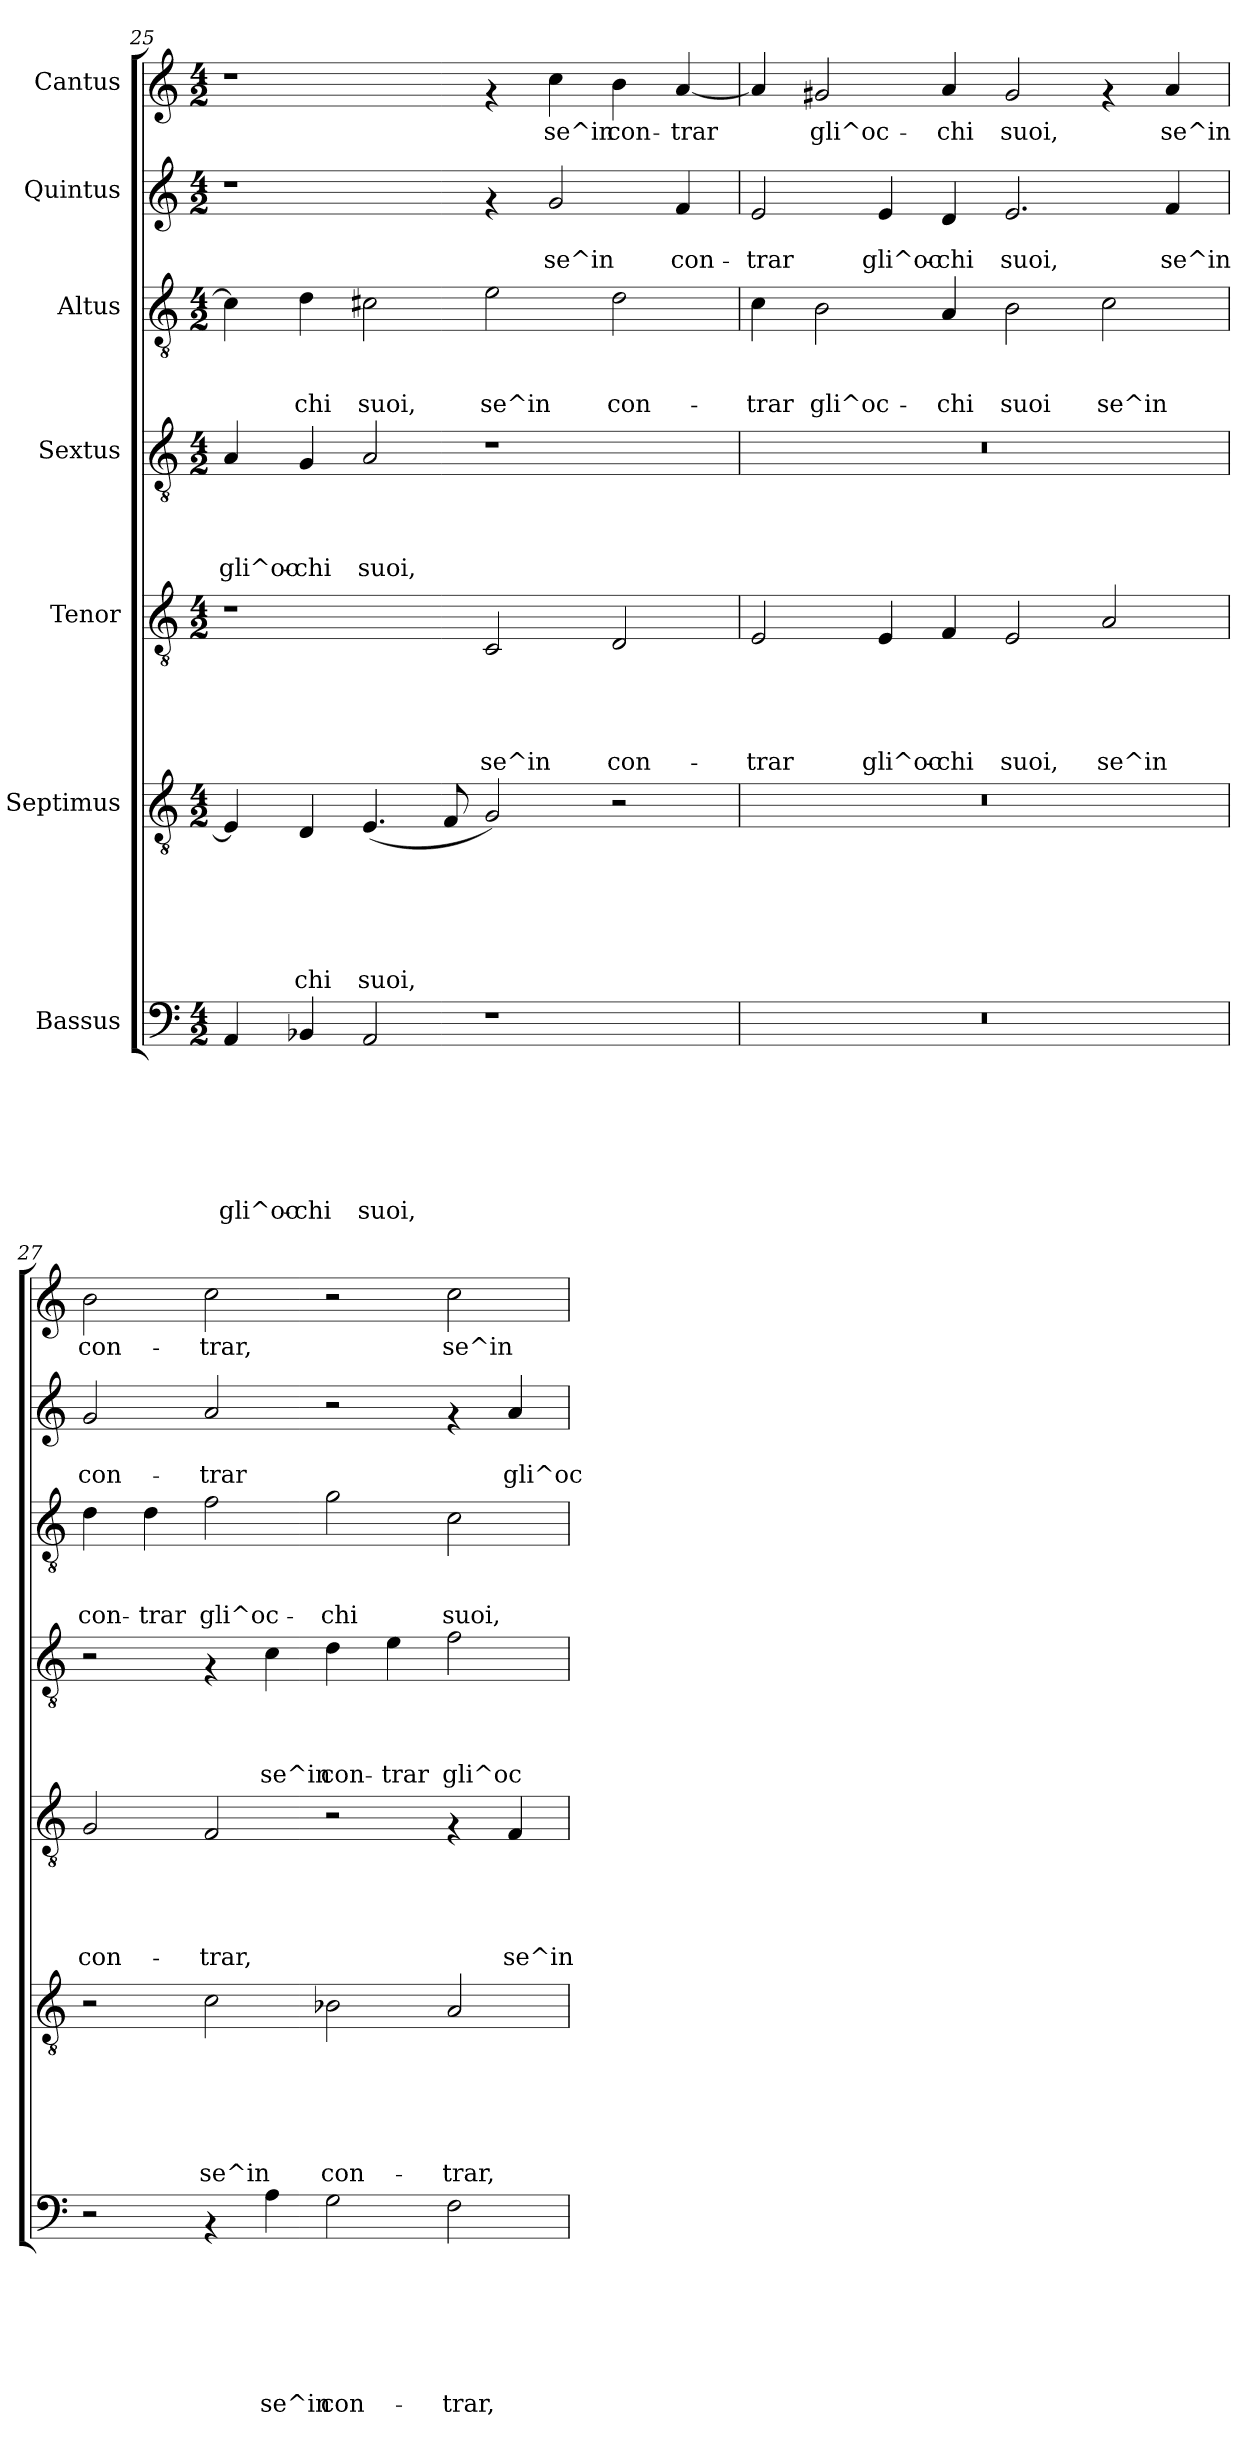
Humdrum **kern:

**kern	**text	**text	**text	**text	**text	**text	**text	**kern	**text	**text	**text	**text	**text	**text	**kern	**text	**text	**text	**text	**text	**kern	**text	**text	**text	**text	**kern	**text	**text	**text	**kern	**text	**text	**kern	**text
*part7	*part7	*part7	*part7	*part7	*part7	*part7	*part7	*part6	*part6	*part6	*part6	*part6	*part6	*part6	*part5	*part5	*part5	*part5	*part5	*part5	*part4	*part4	*part4	*part4	*part4	*part3	*part3	*part3	*part3	*part2	*part2	*part2	*part1	*part1
*staff7	*staff7	*staff7	*staff7	*staff7	*staff7	*staff7	*staff7	*staff6	*staff6	*staff6	*staff6	*staff6	*staff6	*staff6	*staff5	*staff5	*staff5	*staff5	*staff5	*staff5	*staff4	*staff4	*staff4	*staff4	*staff4	*staff3	*staff3	*staff3	*staff3	*staff2	*staff2	*staff2	*staff1	*staff1
*I"Bassus	*	*	*	*	*	*	*	*I"Septimus	*	*	*	*	*	*	*I"Tenor	*	*	*	*	*	*I"Sextus	*	*	*	*	*I"Altus	*	*	*	*I"Quintus	*	*	*I"Cantus	*
*clefF4	*	*	*	*	*	*	*	*clefGv2	*	*	*	*	*	*	*clefGv2	*	*	*	*	*	*clefGv2	*	*	*	*	*clefGv2	*	*	*	*clefG2	*	*	*clefG2	*
*k[]	*	*	*	*	*	*	*	*k[]	*	*	*	*	*	*	*k[]	*	*	*	*	*	*k[]	*	*	*	*	*k[]	*	*	*	*k[]	*	*	*k[]	*
*C:	*	*	*	*	*	*	*	*C:	*	*	*	*	*	*	*C:	*	*	*	*	*	*C:	*	*	*	*	*C:	*	*	*	*C:	*	*	*C:	*
*M4/2	*	*	*	*	*	*	*	*M4/2	*	*	*	*	*	*	*M4/2	*	*	*	*	*	*M4/2	*	*	*	*	*M4/2	*	*	*	*M4/2	*	*	*M4/2	*
=25	=25	=25	=25	=25	=25	=25	=25	=25	=25	=25	=25	=25	=25	=25	=25	=25	=25	=25	=25	=25	=25	=25	=25	=25	=25	=25	=25	=25	=25	=25	=25	=25	=25	=25
!	!	!	!	!	!	!	!LO:LY:b	!	!	!	!	!	!	!	!	!	!	!	!	!	!	!	!	!	!LO:LY:b	!	!	!	!	!	!	!	!	!
4AA/	.	.	.	.	.	.	gli^oc-	4E/]	.	.	.	.	.	.	1r	.	.	.	.	.	4A/	.	.	.	gli^oc-	4c#\]	.	.	.	1r	.	.	1r	.
!	!	!	!	!	!	!	!LO:LY:b	!	!	!	!	!	!	!LO:LY:b	!	!	!	!	!	!	!	!	!	!	!LO:LY:b	!	!	!	!LO:LY:b	!	!	!	!	!
4BB-X/	.	.	.	.	.	.	-chi	4D/	.	.	.	.	.	-chi	.	.	.	.	.	.	4G/	.	.	.	-chi	4d\	.	.	-chi	.	.	.	.	.
!	!	!	!	!	!	!	!LO:LY:b	!	!	!	!	!	!	!LO:LY:b	!	!	!	!	!	!	!	!	!	!	!LO:LY:b	!	!	!	!LO:LY:b	!	!	!	!	!
2AA/	.	.	.	.	.	.	suoi,	(<4.E/	.	.	.	.	.	suoi,	.	.	.	.	.	.	2A/	.	.	.	suoi,	2c#X\	.	.	suoi,	.	.	.	.	.
.	.	.	.	.	.	.	.	8F/	.	.	.	.	.	.	.	.	.	.	.	.	.	.	.	.	.	.	.	.	.	.	.	.	.	.
!	!	!	!	!	!	!	!	!	!	!	!	!	!	!	!	!	!	!	!	!LO:LY:b	!	!	!	!	!	!	!	!	!LO:LY:b	!	!	!	!	!
1r	.	.	.	.	.	.	.	2G/)	.	.	.	.	.	.	2C/	.	.	.	.	-se^in	1r	.	.	.	.	2e\	.	.	se^in	4rf	.	.	4rf	.
!	!	!	!	!	!	!	!	!	!	!	!	!	!	!	!	!	!	!	!	!	!	!	!	!	!	!	!	!	!	!	!	!LO:LY:b	!	!LO:LY:b
.	.	.	.	.	.	.	.	.	.	.	.	.	.	.	.	.	.	.	.	.	.	.	.	.	.	.	.	.	.	2g/	.	se^in	4cc\	se^in
!	!	!	!	!	!	!	!	!	!	!	!	!	!	!	!	!	!	!	!	!LO:LY:b	!	!	!	!	!	!	!	!	!LO:LY:b	!	!	!	!	!LO:LY:b
.	.	.	.	.	.	.	.	2r	.	.	.	.	.	.	2D/	.	.	.	.	con-	.	.	.	.	.	2d\	.	.	con-	.	.	.	4b\	con-
!	!	!	!	!	!	!	!	!	!	!	!	!	!	!	!	!	!	!	!	!	!	!	!	!	!	!	!	!	!	!	!	!LO:LY:b	!	!LO:LY:b
.	.	.	.	.	.	.	.	.	.	.	.	.	.	.	.	.	.	.	.	.	.	.	.	.	.	.	.	.	.	4f/	.	con-	[<4a/	-trar
=26	=26	=26	=26	=26	=26	=26	=26	=26	=26	=26	=26	=26	=26	=26	=26	=26	=26	=26	=26	=26	=26	=26	=26	=26	=26	=26	=26	=26	=26	=26	=26	=26	=26	=26
!	!	!	!	!	!	!	!	!	!	!	!	!	!	!	!	!	!	!	!	!LO:LY:b	!	!	!	!	!	!	!	!	!LO:LY:b	!	!	!LO:LY:b	!	!
0r	.	.	.	.	.	.	.	0r	.	.	.	.	.	.	2E/	.	.	.	.	-trar	0r	.	.	.	.	4c\	.	.	-trar	2e/	.	-trar	4a/]	.
!	!	!	!	!	!	!	!	!	!	!	!	!	!	!	!	!	!	!	!	!	!	!	!	!	!	!	!	!	!LO:LY:b	!	!	!	!	!LO:LY:b
.	.	.	.	.	.	.	.	.	.	.	.	.	.	.	.	.	.	.	.	.	.	.	.	.	.	2B\	.	.	gli^oc-	.	.	.	2g#X/	gli^oc-
!	!	!	!	!	!	!	!	!	!	!	!	!	!	!	!	!	!	!	!	!LO:LY:b	!	!	!	!	!	!	!	!	!	!	!	!LO:LY:b	!	!
.	.	.	.	.	.	.	.	.	.	.	.	.	.	.	4E/	.	.	.	.	gli^oc-	.	.	.	.	.	.	.	.	.	4e/	.	gli^oc-	.	.
!	!	!	!	!	!	!	!	!	!	!	!	!	!	!	!	!	!	!	!	!LO:LY:b	!	!	!	!	!	!	!	!	!LO:LY:b	!	!	!LO:LY:b	!	!LO:LY:b
.	.	.	.	.	.	.	.	.	.	.	.	.	.	.	4F/	.	.	.	.	-chi	.	.	.	.	.	4A/	.	.	-chi	4d/	.	-chi	4a/	-chi
!	!	!	!	!	!	!	!	!	!	!	!	!	!	!	!	!	!	!	!	!LO:LY:b	!	!	!	!	!	!	!	!	!LO:LY:b	!	!	!LO:LY:b	!	!LO:LY:b
.	.	.	.	.	.	.	.	.	.	.	.	.	.	.	2E/	.	.	.	.	suoi,	.	.	.	.	.	2B\	.	.	suoi	2.e/	.	suoi,	2g#/	suoi,
!	!	!	!	!	!	!	!	!	!	!	!	!	!	!	!	!	!	!	!	!LO:LY:b	!	!	!	!	!	!	!	!	!LO:LY:b	!	!	!	!	!
.	.	.	.	.	.	.	.	.	.	.	.	.	.	.	2A/	.	.	.	.	se^in	.	.	.	.	.	2c\	.	.	se^in	.	.	.	4rf	.
!	!	!	!	!	!	!	!	!	!	!	!	!	!	!	!	!	!	!	!	!	!	!	!	!	!	!	!	!	!	!	!	!LO:LY:b	!	!LO:LY:b
.	.	.	.	.	.	.	.	.	.	.	.	.	.	.	.	.	.	.	.	.	.	.	.	.	.	.	.	.	.	4f/	.	se^in	4a/	se^in
!!LO:PB:g=z
=27	=27	=27	=27	=27	=27	=27	=27	=27	=27	=27	=27	=27	=27	=27	=27	=27	=27	=27	=27	=27	=27	=27	=27	=27	=27	=27	=27	=27	=27	=27	=27	=27	=27	=27
!	!	!	!	!	!	!	!	!	!	!	!	!	!	!	!	!	!	!	!	!LO:LY:b	!	!	!	!	!	!	!	!	!LO:LY:b	!	!	!LO:LY:b	!	!LO:LY:b
2r	.	.	.	.	.	.	.	2r	.	.	.	.	.	.	2G/	.	.	.	.	con-	2r	.	.	.	.	4d\	.	.	con-	2g/	.	con-	2b\	con-
!	!	!	!	!	!	!	!	!	!	!	!	!	!	!	!	!	!	!	!	!	!	!	!	!	!	!	!	!	!LO:LY:b	!	!	!	!	!
.	.	.	.	.	.	.	.	.	.	.	.	.	.	.	.	.	.	.	.	.	.	.	.	.	.	4d\	.	.	-trar	.	.	.	.	.
!	!	!	!	!	!	!	!	!	!	!	!	!	!	!LO:LY:b	!	!	!	!	!	!LO:LY:b	!	!	!	!	!	!	!	!	!LO:LY:b	!	!	!LO:LY:b	!	!LO:LY:b
4rAA	.	.	.	.	.	.	.	2c\	.	.	.	.	.	se^in	2F/	.	.	.	.	-trar,	4rF	.	.	.	.	2f\	.	.	gli^oc-	2a/	.	-trar	2cc\	-trar,
!	!	!	!	!	!	!	!LO:LY:b	!	!	!	!	!	!	!	!	!	!	!	!	!	!	!	!	!	!LO:LY:b	!	!	!	!	!	!	!	!	!
4A\	.	.	.	.	.	.	se^in	.	.	.	.	.	.	.	.	.	.	.	.	.	4c\	.	.	.	se^in	.	.	.	.	.	.	.	.	.
!	!	!	!	!	!	!	!LO:LY:b	!	!	!	!	!	!	!LO:LY:b	!	!	!	!	!	!	!	!	!	!	!LO:LY:b	!	!	!	!LO:LY:b	!	!	!	!	!
2G\	.	.	.	.	.	.	con-	2B-X\	.	.	.	.	.	con-	2r	.	.	.	.	.	4d\	.	.	.	con-	2g\	.	.	-chi	2r	.	.	2r	.
!	!	!	!	!	!	!	!	!	!	!	!	!	!	!	!	!	!	!	!	!	!	!	!	!	!LO:LY:b	!	!	!	!	!	!	!	!	!
.	.	.	.	.	.	.	.	.	.	.	.	.	.	.	.	.	.	.	.	.	4e\	.	.	.	-trar	.	.	.	.	.	.	.	.	.
!	!	!	!	!	!	!	!LO:LY:b	!	!	!	!	!	!	!LO:LY:b	!	!	!	!	!	!	!	!	!	!	!LO:LY:b	!	!	!	!LO:LY:b	!	!	!	!	!LO:LY:b
2F\	.	.	.	.	.	.	-trar,	2A/	.	.	.	.	.	-trar,	4rF	.	.	.	.	.	2f\	.	.	.	gli^oc-	2c\	.	.	suoi,	4rf	.	.	2cc\	se^in
!	!	!	!	!	!	!	!	!	!	!	!	!	!	!	!	!	!	!	!	!LO:LY:b	!	!	!	!	!	!	!	!	!	!	!	!LO:LY:b	!	!
.	.	.	.	.	.	.	.	.	.	.	.	.	.	.	4F/	.	.	.	.	se^in	.	.	.	.	.	.	.	.	.	4a/	.	gli^oc-	.	.
=	=	=	=	=	=	=	=	=	=	=	=	=	=	=	=	=	=	=	=	=	=	=	=	=	=	=	=	=	=	=	=	=	=	=
*-	*-	*-	*-	*-	*-	*-	*-	*-	*-	*-	*-	*-	*-	*-	*-	*-	*-	*-	*-	*-	*-	*-	*-	*-	*-	*-	*-	*-	*-	*-	*-	*-	*-	*-
